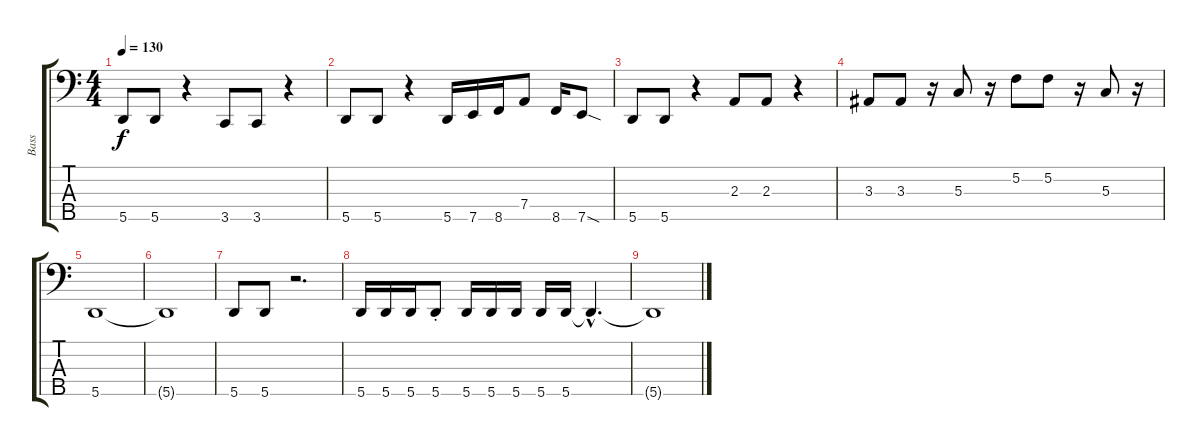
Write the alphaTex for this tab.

\track ("Bass" "Bass") {instrument electricbasspick}
\staff {score tabs}
\tuning (F2 C2 G1 D1 A0) {hide}
\ts (4 4)
\tempo 130
\clef f4
\ks c
5.5.8{dy f} 5.5.8 r.4 3.5.8 3.5.8 r.4 |
5.5.8 5.5.8 r.4 5.5.16 7.5.16 8.5.16 7.4.8 8.5.16 7.5{sod}.8 |
5.5.8 5.5.8 r.4 2.3.8 2.3.8 r.4 |
3.3.8 3.3.8 r.16 5.3.8 r.16 5.2.8 5.2.8 r.16 5.3.8 r.16 |
5.5.1 |
5.5{t}.1 |
5.5.8 5.5.8 r.2{d} |
5.5.16 5.5.16 5.5.16 5.5{st}.8 5.5.16 5.5.16 5.5.16 5.5.16 5.5.16 5.5{hac t}.4{d} |
5.5{t}.1
